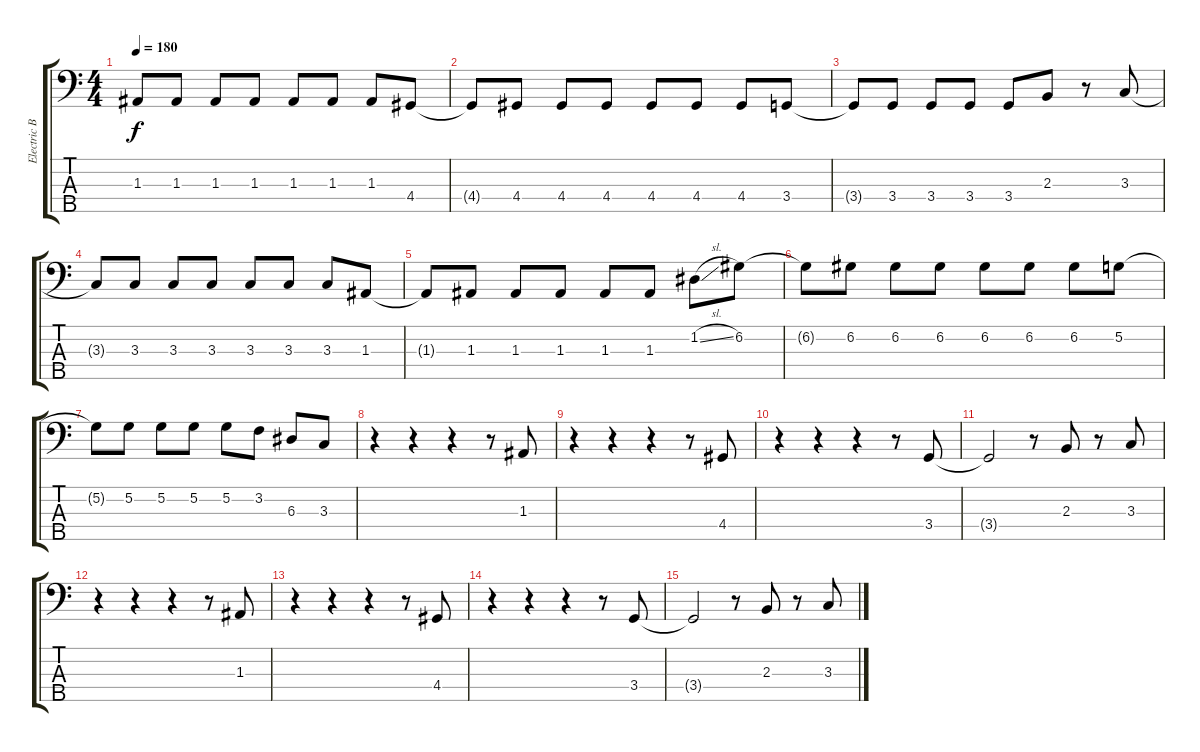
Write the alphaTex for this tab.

\track ("Electric Bass (Ellefson)" "Electric B") {instrument electricbassfinger}
\staff {score tabs}
\tuning (G2 D2 A1 E1 B0) {hide}
\ts (4 4)
\tempo 180
\clef f4
\ks c
1.3.8{dy f} 1.3.8 1.3.8 1.3.8 1.3.8 1.3.8 1.3.8 4.4.8 |
4.4{t}.8 4.4.8 4.4.8 4.4.8 4.4.8 4.4.8 4.4.8 3.4.8 |
3.4{t}.8 3.4.8 3.4.8 3.4.8 3.4.8 2.3.8 r.8 3.3.8 |
3.3{t}.8 3.3.8 3.3.8 3.3.8 3.3.8 3.3.8 3.3.8 1.3.8 |
1.3{t}.8 1.3.8 1.3.8 1.3.8 1.3.8 1.3.8 1.2{sl}.8 6.2.8 |
6.2{t}.8 6.2.8 6.2.8 6.2.8 6.2.8 6.2.8 6.2.8 5.2.8 |
5.2{t}.8 5.2.8 5.2.8 5.2.8 5.2.8 3.2.8 6.3.8 3.3.8 |
r.4 r.4 r.4 r.8 1.3.8 |
r.4 r.4 r.4 r.8 4.4.8 |
r.4 r.4 r.4 r.8 3.4.8 |
3.4{t}.2 r.8 2.3.8 r.8 3.3.8 |
r.4 r.4 r.4 r.8 1.3.8 |
r.4 r.4 r.4 r.8 4.4.8 |
r.4 r.4 r.4 r.8 3.4.8 |
3.4{t}.2 r.8 2.3.8 r.8 3.3.8
